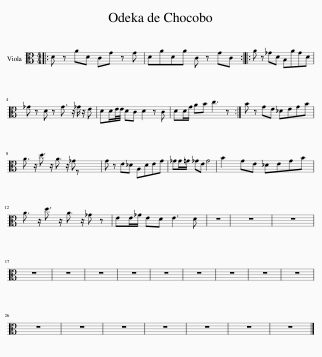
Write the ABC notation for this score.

X:1
L:1/8
M:4/4
I:linebreak $
K:C
V:1 alto
V:1
|: D z AD CG z G | DADA C z GC :: A z _GD B,AGD |$ _G z D z G3/2 z/ _G/ z/ E | DD/E/4E/4 DC D2 z C | %5
 DD/G/ AB c3 z :| B z GE _DEGB |$ A3/2 z/ d3/2 z/ A3/2 z/ _G z | G z E_D A,DEG | _GG/=G/ _GE G4 | %10
 B2 GE _DEGB |$ A3/2 z/ d3/2 z/ A3/2 z/ _G z | EE/_G/ ED E3 D | z8 | z8 | %15
 z8 |$ z8 | z8 | z8 | z8 | %20
 z8 | z8 | z8 | z8 | z8 |$ %25
 z8 | z8 | z8 | z8 | z8 | %30
 z8 | z8 |] %32
